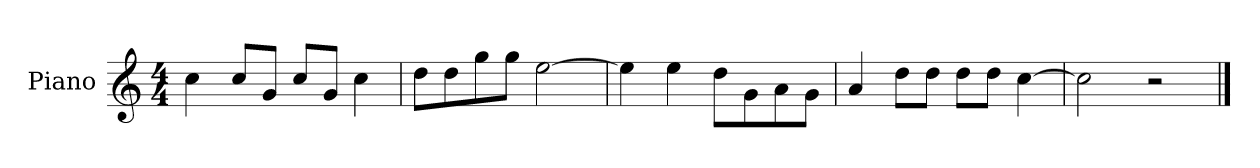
**kern
*part1
*staff1
*I"Piano
*I'P-no
*clefG2
*k[]
*M4/4
*MM90
=1
4cc\
8cc/L
8g/J
8cc/L
8g/J
4cc\
=2
8dd\L
8dd\
8gg\
8gg\J
[2ee\
=3
4ee\]
4ee\
8dd\L
8g\
8a\
8g\J
=4
4a/
8dd\L
8dd\J
8dd\L
8dd\J
[4cc\
=5
2cc\]
2r
==
*-
